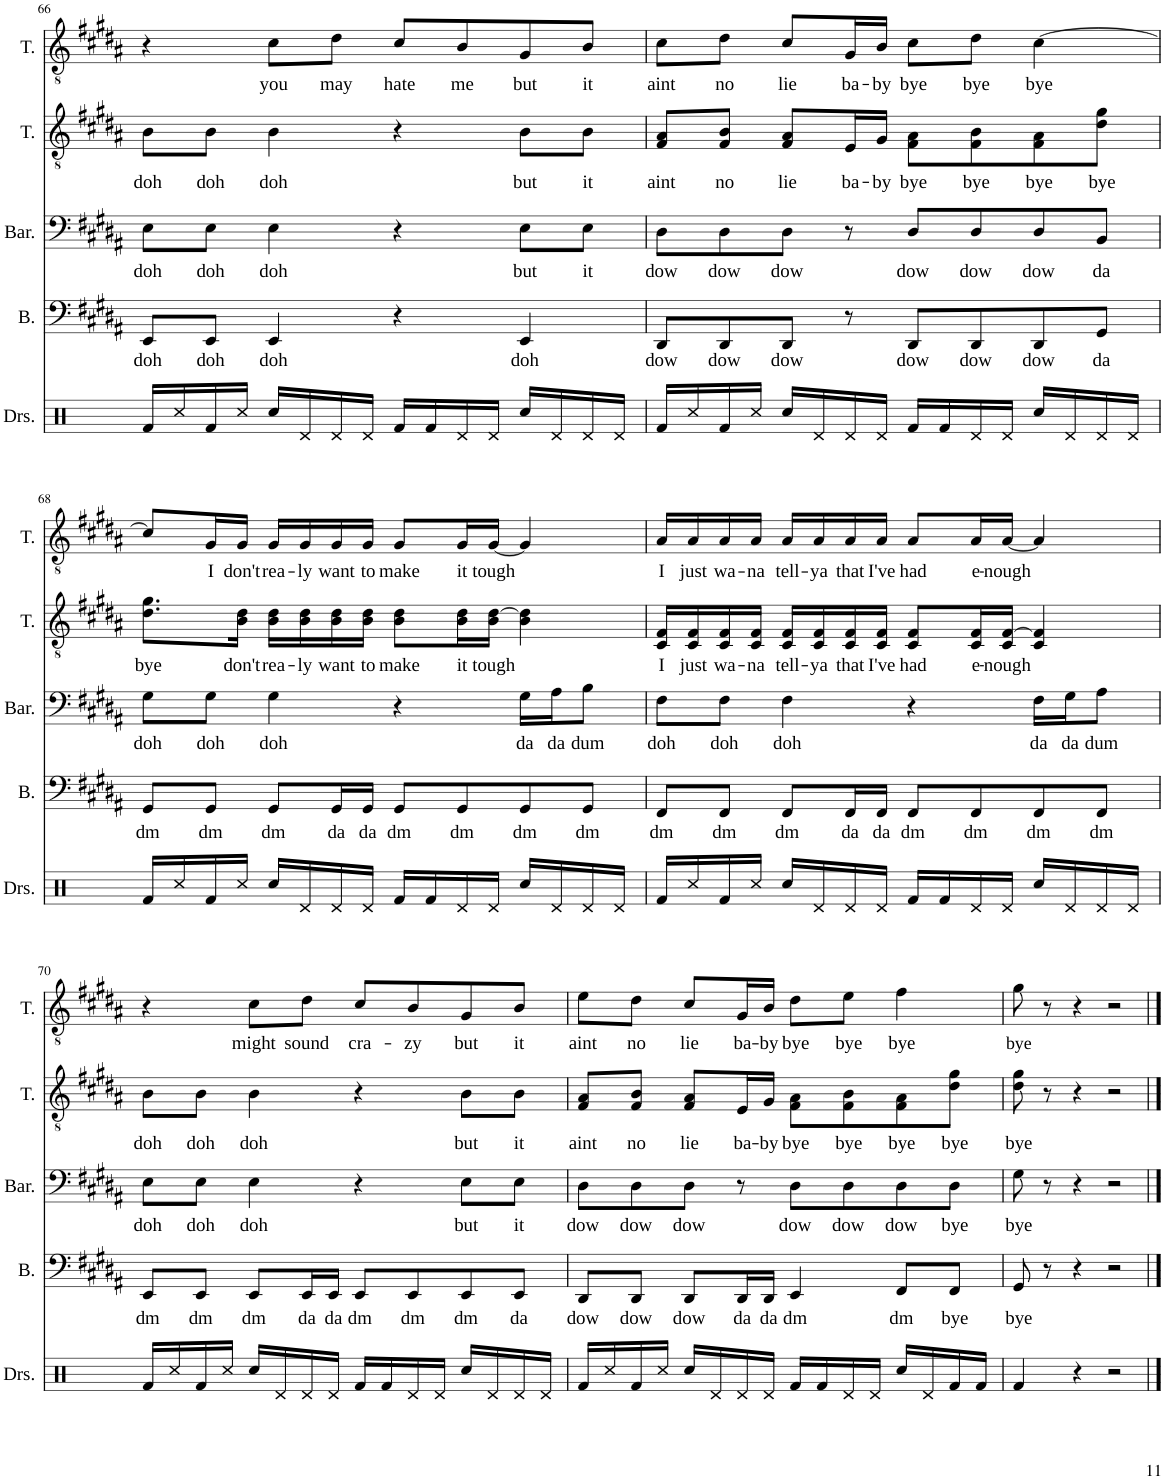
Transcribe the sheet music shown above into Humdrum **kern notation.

**kern	**kern	**text	**kern	**text	**kern	**text	**kern	**text
*part5	*part4	*part4	*part3	*part3	*part2	*part2	*part1	*part1
*staff5	*staff4	*staff4	*staff3	*staff3	*staff2	*staff2	*staff1	*staff1
*I"Drumset	*I"Bass	*	*I"Baritone	*	*I"Tenor	*	*I"Tenor	*
*I'Drs.	*I'B.	*	*I'Bar.	*	*I'T.	*	*I'T.	*
!!LO:PB:g=z
*clefX	*clefF4	*	*clefF4	*	*clefGv2	*	*clefGv2	*
*k[]	*k[f#c#g#d#a#]	*	*k[f#c#g#d#a#]	*	*k[f#c#g#d#a#]	*	*k[f#c#g#d#a#]	*
*M4/4	*M4/4	*	*M4/4	*	*M4/4	*	*M4/4	*
=66	=66	=66	=66	=66	=66	=66	=66	=66
!	!	!LO:LY:b	!	!LO:LY:b	!	!LO:LY:b	!	!
16Rf/LL	8EE/L	doh	8E\L	doh	8B\L	doh	4r	.
16Rcc/	.	.	.	.	.	.	.	.
!	!	!LO:LY:b	!	!LO:LY:b	!	!LO:LY:b	!	!
16Rf/	8EE/J	doh	8E\J	doh	8B\J	doh	.	.
16Rcc/JJ	.	.	.	.	.	.	.	.
!	!	!LO:LY:b	!	!LO:LY:b	!	!LO:LY:b	!	!LO:LY:b
16Rcc/LL	4EE/	doh	4E\	doh	4B\	doh	8c#\L	you
16Rd/	.	.	.	.	.	.	.	.
!	!	!	!	!	!	!	!	!LO:LY:b
16Rd/	.	.	.	.	.	.	8d#\J	may
16Rd/JJ	.	.	.	.	.	.	.	.
!	!	!	!	!	!	!	!	!LO:LY:b
16Rf/LL	4r	.	4r	.	4r	.	8c#/L	hate
16Rf/	.	.	.	.	.	.	.	.
!	!	!	!	!	!	!	!	!LO:LY:b
16Rd/	.	.	.	.	.	.	8B/	me
16Rd/JJ	.	.	.	.	.	.	.	.
!	!	!LO:LY:b	!	!LO:LY:b	!	!LO:LY:b	!	!LO:LY:b
16Rcc/LL	4EE/	doh	8E\L	but	8B\L	but	8G#/	but
16Rd/	.	.	.	.	.	.	.	.
!	!	!	!	!LO:LY:b	!	!LO:LY:b	!	!LO:LY:b
16Rd/	.	.	8E\J	it	8B\J	it	8B/J	it
16Rd/JJ	.	.	.	.	.	.	.	.
=67	=67	=67	=67	=67	=67	=67	=67	=67
!	!	!LO:LY:b	!	!LO:LY:b	!	!LO:LY:b	!	!LO:LY:b
16Rf/LL	8DD#/L	dow	8D#\L	dow	8F#/ 8A#/L	aint	8c#\L	aint
16Rcc/	.	.	.	.	.	.	.	.
!	!	!LO:LY:b	!	!LO:LY:b	!	!LO:LY:b	!	!LO:LY:b
16Rf/	8DD#/	dow	8D#\	dow	8F#/ 8B/J	no	8d#\J	no
16Rcc/JJ	.	.	.	.	.	.	.	.
!	!	!LO:LY:b	!	!LO:LY:b	!	!LO:LY:b	!	!LO:LY:b
16Rcc/LL	8DD#/J	dow	8D#\J	dow	8F#/ 8A#/L	lie	8c#/L	lie
16Rd/	.	.	.	.	.	.	.	.
!	!	!	!	!	!	!LO:LY:b	!	!LO:LY:b
16Rd/	8r	.	8r	.	16E/L	ba-	16G#/L	ba-
!	!	!	!	!	!	!LO:LY:b	!	!LO:LY:b
16Rd/JJ	.	.	.	.	16G#/JJ	-by	16B/JJ	-by
!	!	!LO:LY:b	!	!LO:LY:b	!	!LO:LY:b	!	!LO:LY:b
16Rf/LL	8DD#/L	dow	8D#/L	dow	8F#\ 8A#\L	bye	8c#\L	bye
16Rf/	.	.	.	.	.	.	.	.
!	!	!LO:LY:b	!	!LO:LY:b	!	!LO:LY:b	!	!LO:LY:b
16Rd/	8DD#/	dow	8D#/	dow	8F#\ 8B\	bye	8d#\J	bye
16Rd/JJ	.	.	.	.	.	.	.	.
!	!	!LO:LY:b	!	!LO:LY:b	!	!LO:LY:b	!	!LO:LY:b
16Rcc/LL	8DD#/	dow	8D#/	dow	8F#\ 8A#\	bye	[4c#\	bye
16Rd/	.	.	.	.	.	.	.	.
!	!	!LO:LY:b	!	!LO:LY:b	!	!LO:LY:b	!	!
16Rd/	8GG#/J	da	8BB/J	da	8d#\ 8g#\J	bye	.	.
16Rd/JJ	.	.	.	.	.	.	.	.
!!LO:LB:g=z
=68	=68	=68	=68	=68	=68	=68	=68	=68
!	!	!LO:LY:b	!	!LO:LY:b	!	!LO:LY:b	!	!
16Rf/LL	8GG#/L	dm	8G#\L	doh	8.d#\ 8.g#\L	bye	8c#/L]	.
16Rcc/	.	.	.	.	.	.	.	.
!	!	!LO:LY:b	!	!LO:LY:b	!	!	!	!LO:LY:b
16Rf/	8GG#/J	dm	8G#\J	doh	.	.	16G#/L	I
!	!	!	!	!	!	!LO:LY:b	!	!LO:LY:b
16Rcc/JJ	.	.	.	.	16B\ 16d#\Jk	don't	16G#/JJ	don't
!	!	!LO:LY:b	!	!LO:LY:b	!	!LO:LY:b	!	!LO:LY:b
16Rcc/LL	8GG#/L	dm	4G#\	doh	16B\ 16d#\LL	rea-	16G#/LL	rea-
!	!	!	!	!	!	!LO:LY:b	!	!LO:LY:b
16Rd/	.	.	.	.	16B\ 16d#\	-ly	16G#/	-ly
!	!	!LO:LY:b	!	!	!	!LO:LY:b	!	!LO:LY:b
16Rd/	16GG#/L	da	.	.	16B\ 16d#\	want	16G#/	want
!	!	!LO:LY:b	!	!	!	!LO:LY:b	!	!LO:LY:b
16Rd/JJ	16GG#/JJ	da	.	.	16B\ 16d#\JJ	to	16G#/JJ	to
!	!	!LO:LY:b	!	!	!	!LO:LY:b	!	!LO:LY:b
16Rf/LL	8GG#/L	dm	4r	.	8B\ 8d#\L	make	8G#/L	make
16Rf/	.	.	.	.	.	.	.	.
!	!	!LO:LY:b	!	!	!	!LO:LY:b	!	!LO:LY:b
16Rd/	8GG#/	dm	.	.	16B\ 16d#\L	it	16G#/L	it
!	!	!	!	!	!	!LO:LY:b	!	!LO:LY:b
16Rd/JJ	.	.	.	.	16B\ [16d#\JJ	tough	[16G#/JJ	tough
!	!	!LO:LY:b	!	!LO:LY:b	!	!	!	!
16Rcc/LL	8GG#/	dm	16G#\LL	da	4B\ 4d#\]	.	4G#/]	.
!	!	!	!	!LO:LY:b	!	!	!	!
16Rd/	.	.	16A#\J	da	.	.	.	.
!	!	!LO:LY:b	!	!LO:LY:b	!	!	!	!
16Rd/	8GG#/J	dm	8B\J	dum	.	.	.	.
16Rd/JJ	.	.	.	.	.	.	.	.
=69	=69	=69	=69	=69	=69	=69	=69	=69
!	!	!LO:LY:b	!	!LO:LY:b	!	!LO:LY:b	!	!LO:LY:b
16Rf/LL	8FF#/L	dm	8F#\L	doh	16C#/ 16F#/LL	I	16A#/LL	I
!	!	!	!	!	!	!LO:LY:b	!	!LO:LY:b
16Rcc/	.	.	.	.	16C#/ 16F#/	just	16A#/	just
!	!	!LO:LY:b	!	!LO:LY:b	!	!LO:LY:b	!	!LO:LY:b
16Rf/	8FF#/J	dm	8F#\J	doh	16C#/ 16F#/	wa-	16A#/	wa-
!	!	!	!	!	!	!LO:LY:b	!	!LO:LY:b
16Rcc/JJ	.	.	.	.	16C#/ 16F#/JJ	-na	16A#/JJ	-na
!	!	!LO:LY:b	!	!LO:LY:b	!	!LO:LY:b	!	!LO:LY:b
16Rcc/LL	8FF#/L	dm	4F#\	doh	16C#/ 16F#/LL	tell-	16A#/LL	tell-
!	!	!	!	!	!	!LO:LY:b	!	!LO:LY:b
16Rd/	.	.	.	.	16C#/ 16F#/	-ya	16A#/	-ya
!	!	!LO:LY:b	!	!	!	!LO:LY:b	!	!LO:LY:b
16Rd/	16FF#/L	da	.	.	16C#/ 16F#/	that	16A#/	that
!	!	!LO:LY:b	!	!	!	!LO:LY:b	!	!LO:LY:b
16Rd/JJ	16FF#/JJ	da	.	.	16C#/ 16F#/JJ	I've	16A#/JJ	I've
!	!	!LO:LY:b	!	!	!	!LO:LY:b	!	!LO:LY:b
16Rf/LL	8FF#/L	dm	4r	.	8C#/ 8F#/L	had	8A#/L	had
16Rf/	.	.	.	.	.	.	.	.
!	!	!LO:LY:b	!	!	!	!LO:LY:b	!	!LO:LY:b
16Rd/	8FF#/	dm	.	.	16C#/ 16F#/L	e-	16A#/L	e-
!	!	!	!	!	!	!LO:LY:b	!	!LO:LY:b
16Rd/JJ	.	.	.	.	16C#/ [16F#/JJ	-nough	[16A#/JJ	-nough
!	!	!LO:LY:b	!	!LO:LY:b	!	!	!	!
16Rcc/LL	8FF#/	dm	16F#\LL	da	4C#/ 4F#/]	.	4A#/]	.
!	!	!	!	!LO:LY:b	!	!	!	!
16Rd/	.	.	16G#\J	da	.	.	.	.
!	!	!LO:LY:b	!	!LO:LY:b	!	!	!	!
16Rd/	8FF#/J	dm	8A#\J	dum	.	.	.	.
16Rd/JJ	.	.	.	.	.	.	.	.
!!LO:LB:g=z
=70	=70	=70	=70	=70	=70	=70	=70	=70
!	!	!LO:LY:b	!	!LO:LY:b	!	!LO:LY:b	!	!
16Rf/LL	8EE/L	dm	8E\L	doh	8B\L	doh	4r	.
16Rcc/	.	.	.	.	.	.	.	.
!	!	!LO:LY:b	!	!LO:LY:b	!	!LO:LY:b	!	!
16Rf/	8EE/J	dm	8E\J	doh	8B\J	doh	.	.
16Rcc/JJ	.	.	.	.	.	.	.	.
!	!	!LO:LY:b	!	!LO:LY:b	!	!LO:LY:b	!	!LO:LY:b
16Rcc/LL	8EE/L	dm	4E\	doh	4B\	doh	8c#\L	might
16Rd/	.	.	.	.	.	.	.	.
!	!	!LO:LY:b	!	!	!	!	!	!LO:LY:b
16Rd/	16EE/L	da	.	.	.	.	8d#\J	sound
!	!	!LO:LY:b	!	!	!	!	!	!
16Rd/JJ	16EE/JJ	da	.	.	.	.	.	.
!	!	!LO:LY:b	!	!	!	!	!	!LO:LY:b
16Rf/LL	8EE/L	dm	4r	.	4r	.	8c#/L	cra-
16Rf/	.	.	.	.	.	.	.	.
!	!	!LO:LY:b	!	!	!	!	!	!LO:LY:b
16Rd/	8EE/	dm	.	.	.	.	8B/	-zy
16Rd/JJ	.	.	.	.	.	.	.	.
!	!	!LO:LY:b	!	!LO:LY:b	!	!LO:LY:b	!	!LO:LY:b
16Rcc/LL	8EE/	dm	8E\L	but	8B\L	but	8G#/	but
16Rd/	.	.	.	.	.	.	.	.
!	!	!LO:LY:b	!	!LO:LY:b	!	!LO:LY:b	!	!LO:LY:b
16Rd/	8EE/J	da	8E\J	it	8B\J	it	8B/J	it
16Rd/JJ	.	.	.	.	.	.	.	.
=71	=71	=71	=71	=71	=71	=71	=71	=71
!	!	!LO:LY:b	!	!LO:LY:b	!	!LO:LY:b	!	!LO:LY:b
16Rf/LL	8DD#/L	dow	8D#\L	dow	8F#/ 8A#/L	aint	8e\L	aint
16Rcc/	.	.	.	.	.	.	.	.
!	!	!LO:LY:b	!	!LO:LY:b	!	!LO:LY:b	!	!LO:LY:b
16Rf/	8DD#/J	dow	8D#\	dow	8F#/ 8B/J	no	8d#\J	no
16Rcc/JJ	.	.	.	.	.	.	.	.
!	!	!LO:LY:b	!	!LO:LY:b	!	!LO:LY:b	!	!LO:LY:b
16Rcc/LL	8DD#/L	dow	8D#\J	dow	8F#/ 8A#/L	lie	8c#/L	lie
16Rd/	.	.	.	.	.	.	.	.
!	!	!LO:LY:b	!	!	!	!LO:LY:b	!	!LO:LY:b
16Rd/	16DD#/L	da	8r	.	16E/L	ba-	16G#/L	ba-
!	!	!LO:LY:b	!	!	!	!LO:LY:b	!	!LO:LY:b
16Rd/JJ	16DD#/JJ	da	.	.	16G#/JJ	-by	16B/JJ	-by
!	!	!LO:LY:b	!	!LO:LY:b	!	!LO:LY:b	!	!LO:LY:b
16Rf/LL	4EE/	dm	8D#\L	dow	8F#\ 8A#\L	bye	8d#\L	bye
16Rf/	.	.	.	.	.	.	.	.
!	!	!	!	!LO:LY:b	!	!LO:LY:b	!	!LO:LY:b
16Rd/	.	.	8D#\	dow	8F#\ 8B\	bye	8e\J	bye
16Rd/JJ	.	.	.	.	.	.	.	.
!	!	!LO:LY:b	!	!LO:LY:b	!	!LO:LY:b	!	!LO:LY:b
16Rcc/LL	8FF#/L	dm	8D#\	dow	8F#\ 8A#\	bye	4f#\	bye
16Rd/	.	.	.	.	.	.	.	.
!	!	!LO:LY:b	!	!LO:LY:b	!	!LO:LY:b	!	!
16Rf/	8FF#/J	bye	8D#\J	bye	8d#\ 8g#\J	bye	.	.
16Rf/JJ	.	.	.	.	.	.	.	.
=72	=72	=72	=72	=72	=72	=72	=72	=72
!	!	!LO:LY:b	!	!LO:LY:b	!	!LO:LY:b	!	!LO:LY:b
4Rf/	8GG#/	bye	8G#\	bye	8d#\ 8g#\	bye	8g#\	bye
.	8r	.	8r	.	8r	.	8r	.
4r	4r	.	4r	.	4r	.	4r	.
2r	2r	.	2r	.	2r	.	2r	.
==	==	==	==	==	==	==	==	==
*-	*-	*-	*-	*-	*-	*-	*-	*-
